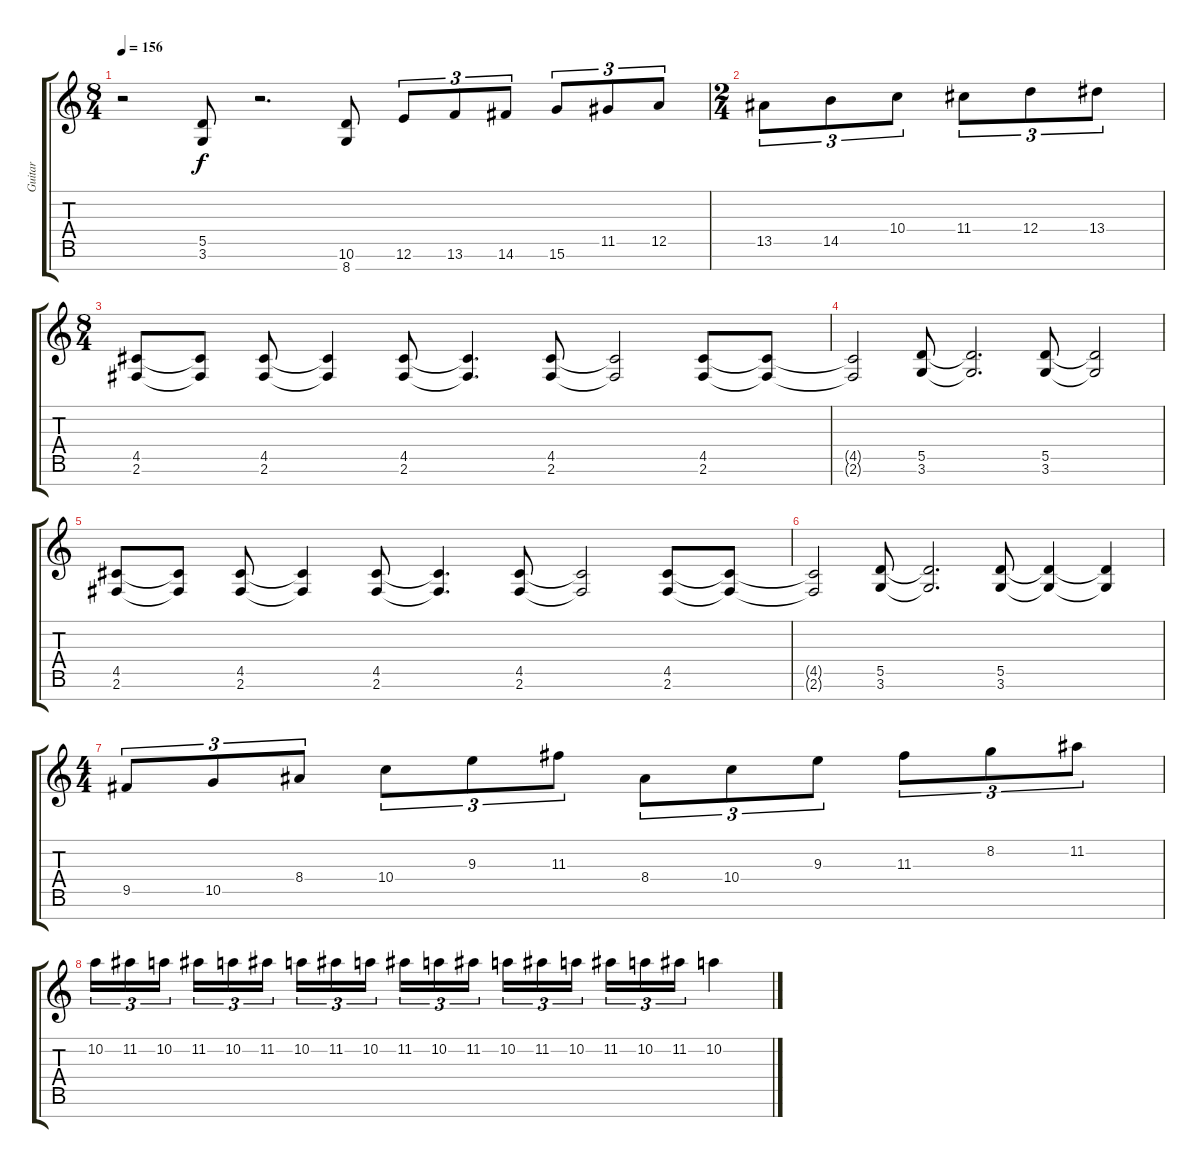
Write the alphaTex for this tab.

\track ("Guitar" "Guitar") {instrument distortionguitar}
\staff {score tabs}
\tuning (E4 B3 G3 D3 A2 E2 B1) {hide}
\ts (8 4)
\tempo 156
\clef g2
\ks c
r.2{dy f} (5.5 3.6).8 r.2{d} (10.6 8.7).8 12.6.8{tu (3 2)} 13.6.8{tu (3 2)} 14.6.8{tu (3 2)} 15.6.8{tu (3 2)} 11.5.8{tu (3 2)} 12.5.8{tu (3 2)} |
\ts (2 4)
13.5.8{tu (3 2)} 14.5.8{tu (3 2)} 10.4.8{tu (3 2)} 11.4.8{tu (3 2)} 12.4.8{tu (3 2)} 13.4.8{tu (3 2)} |
\ts (8 4)
(4.5 2.6).8 (4.5{t} 2.6{t}).8 (4.5 2.6).8 (4.5{t} 2.6{t}).4 (4.5 2.6).8 (4.5{t} 2.6{t}).4{d} (4.5 2.6).8 (4.5{t} 2.6{t}).2 (4.5 2.6).8 (4.5{t} 2.6{t}).8 |
(4.5{t} 2.6{t}).2 (5.5 3.6).8 (5.5{t} 3.6{t}).2{d} (5.5 3.6).8 (5.5{t} 3.6{t}).2 |
(4.5 2.6).8 (4.5{t} 2.6{t}).8 (4.5 2.6).8 (4.5{t} 2.6{t}).4 (4.5 2.6).8 (4.5{t} 2.6{t}).4{d} (4.5 2.6).8 (4.5{t} 2.6{t}).2 (4.5 2.6).8 (4.5{t} 2.6{t}).8 |
(4.5{t} 2.6{t}).2 (5.5 3.6).8 (5.5{t} 3.6{t}).2{d} (5.5 3.6).8 (5.5{t} 3.6{t}).4 (5.5{t} 3.6{t}).4 |
\ts (4 4)
9.5.8{tu (3 2)} 10.5.8{tu (3 2)} 8.4.8{tu (3 2)} 10.4.8{tu (3 2)} 9.3.8{tu (3 2)} 11.3.8{tu (3 2)} 8.4.8{tu (3 2)} 10.4.8{tu (3 2)} 9.3.8{tu (3 2)} 11.3.8{tu (3 2)} 8.2.8{tu (3 2)} 11.2.8{tu (3 2)} |
10.2.16{tu (3 2)} 11.2.16{tu (3 2)} 10.2.16{tu (3 2) beam splitsecondary} 11.2.16{tu (3 2)} 10.2.16{tu (3 2)} 11.2.16{tu (3 2)} 10.2.16{tu (3 2)} 11.2.16{tu (3 2)} 10.2.16{tu (3 2) beam splitsecondary} 11.2.16{tu (3 2)} 10.2.16{tu (3 2)} 11.2.16{tu (3 2)} 10.2.16{tu (3 2)} 11.2.16{tu (3 2)} 10.2.16{tu (3 2) beam splitsecondary} 11.2.16{tu (3 2)} 10.2.16{tu (3 2)} 11.2.16{tu (3 2)} 10.2.4
